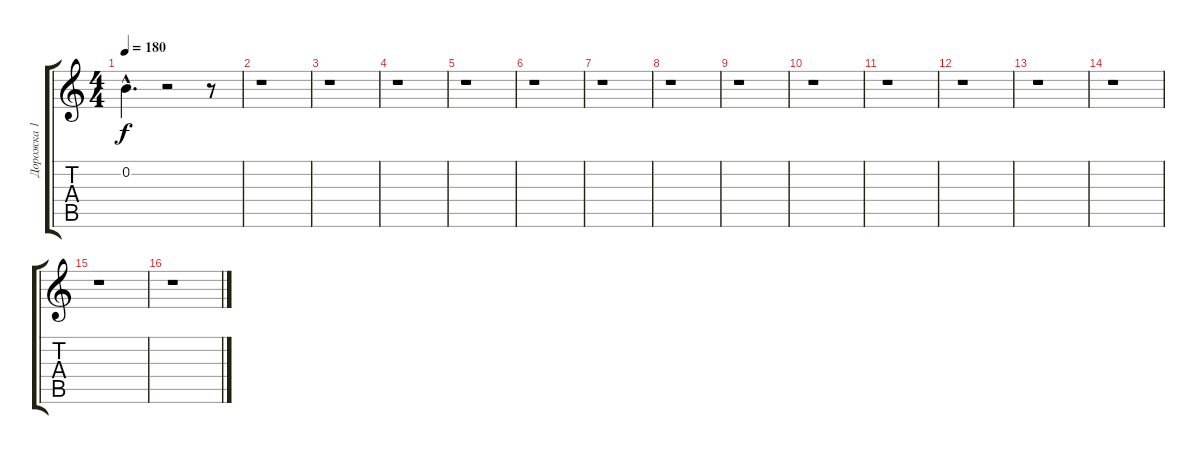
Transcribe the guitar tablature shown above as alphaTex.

\track ("Дорожка 1" "Дорожка 1") {instrument electricguitarclean}
\staff {score tabs}
\tuning (E4 B3 G3 D3 A2 E2) {hide}
\ts (4 4)
\tempo 180
\clef g2
\ks c
0.2{hac t}.4{d dy f} r.2 r.8 |
r.1 |
r.1 |
r.1 |
r.1 |
r.1 |
r.1 |
r.1 |
r.1 |
r.1 |
r.1 |
r.1 |
r.1 |
r.1 |
r.1 |
r.1
